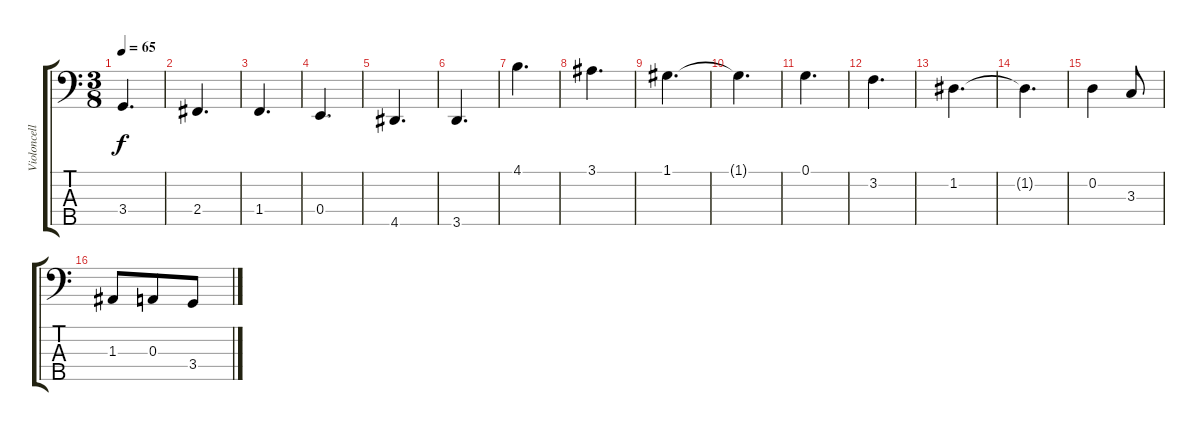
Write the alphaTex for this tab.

\track ("Violoncelli" "Violoncell") {instrument electricbasspick}
\staff {score tabs}
\tuning (G2 D2 A1 E1 B0) {hide}
\ts (3 8)
\tempo 65
\clef f4
\ks c
3.4.4{d dy f} |
2.4.4{d} |
1.4.4{d} |
0.4.4{d} |
4.5.4{d} |
3.5.4{d} |
4.1.4{d} |
3.1.4{d} |
1.1.4{d} |
1.1{t}.4{d} |
0.1.4{d} |
3.2.4{d} |
1.2.4{d} |
1.2{t}.4{d} |
0.2.4 3.3.8 |
1.3.8 0.3.8 3.4.8
